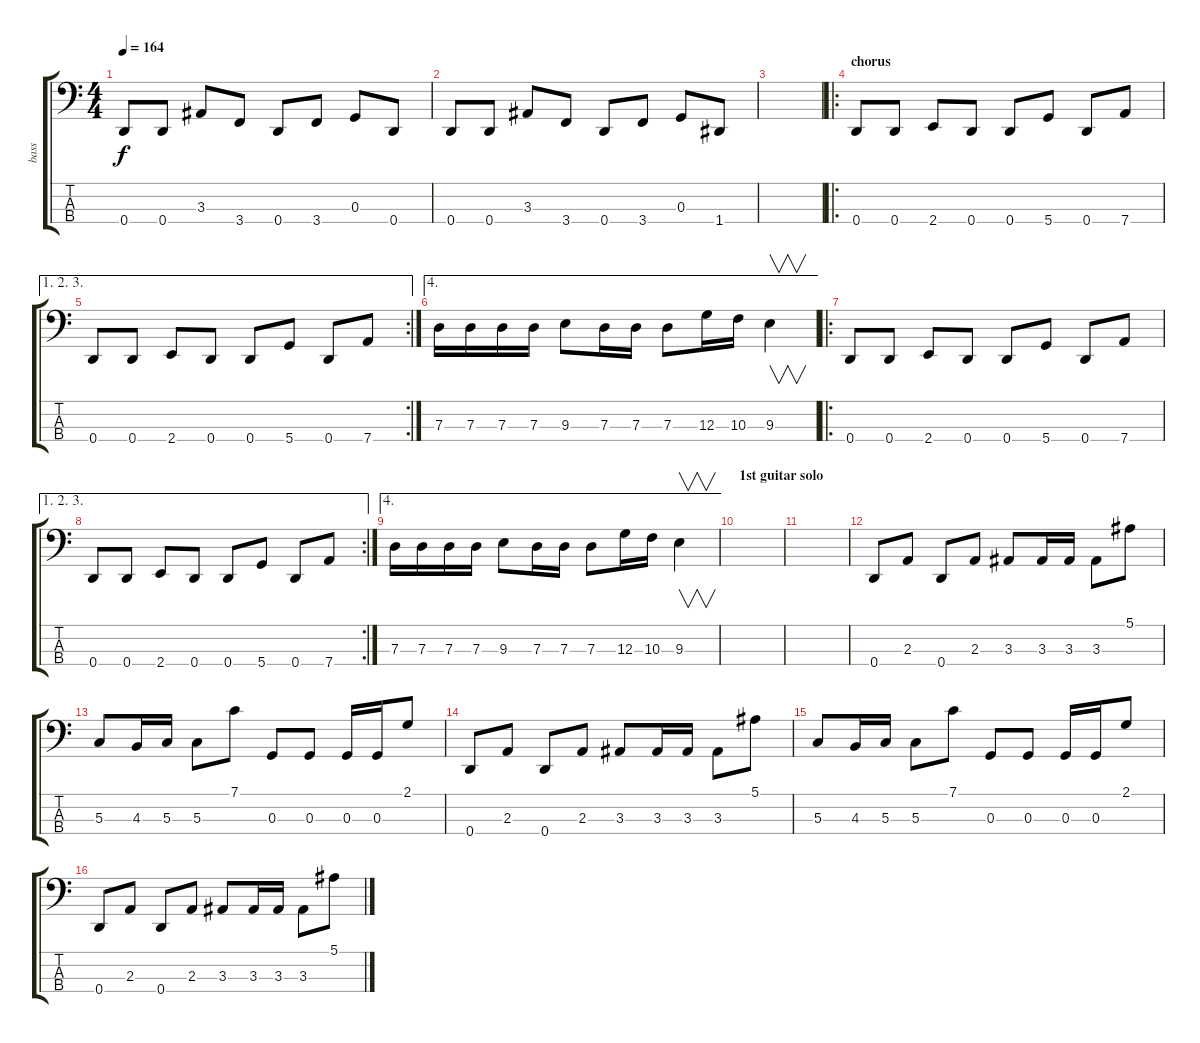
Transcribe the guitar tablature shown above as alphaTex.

\track ("bass" "bass") {instrument electricbassfinger}
\staff {score tabs}
\tuning (F2 C2 G1 D1) {hide}
\ts (4 4)
\tempo 164
\clef f4
\ks c
0.4.8{dy f} 0.4.8 3.3.8 3.4.8 0.4.8 3.4.8 0.3.8 0.4.8 |
0.4.8 0.4.8 3.3.8 3.4.8 0.4.8 3.4.8 0.3.8 1.4.8 |
|
\ro
\section ("" "chorus")
0.4.8 0.4.8 2.4.8 0.4.8 0.4.8 5.4.8 0.4.8 7.4.8 |
\ae (1 2 3)
\rc 2
0.4.8 0.4.8 2.4.8 0.4.8 0.4.8 5.4.8 0.4.8 7.4.8 |
\ae 4
7.3.16 7.3.16 7.3.16 7.3.16 9.3.8 7.3.16 7.3.16 7.3.8 12.3.16 10.3.16 9.3.4{v} |
\ro
0.4.8 0.4.8 2.4.8 0.4.8 0.4.8 5.4.8 0.4.8 7.4.8 |
\ae (1 2 3)
\rc 2
0.4.8 0.4.8 2.4.8 0.4.8 0.4.8 5.4.8 0.4.8 7.4.8 |
\ae 4
7.3.16 7.3.16 7.3.16 7.3.16 9.3.8 7.3.16 7.3.16 7.3.8 12.3.16 10.3.16 9.3.4{v} |
\section ("" "1st guitar solo")
|
|
0.4.8 2.3.8 0.4.8 2.3.8 3.3.8 3.3.16 3.3.16 3.3.8 5.1.8 |
5.3.8 4.3.16 5.3.16 5.3.8 7.1.8 0.3.8 0.3.8 0.3.16 0.3.16 2.1.8 |
0.4.8 2.3.8 0.4.8 2.3.8 3.3.8 3.3.16 3.3.16 3.3.8 5.1.8 |
5.3.8 4.3.16 5.3.16 5.3.8 7.1.8 0.3.8 0.3.8 0.3.16 0.3.16 2.1.8 |
0.4.8 2.3.8 0.4.8 2.3.8 3.3.8 3.3.16 3.3.16 3.3.8 5.1.8
